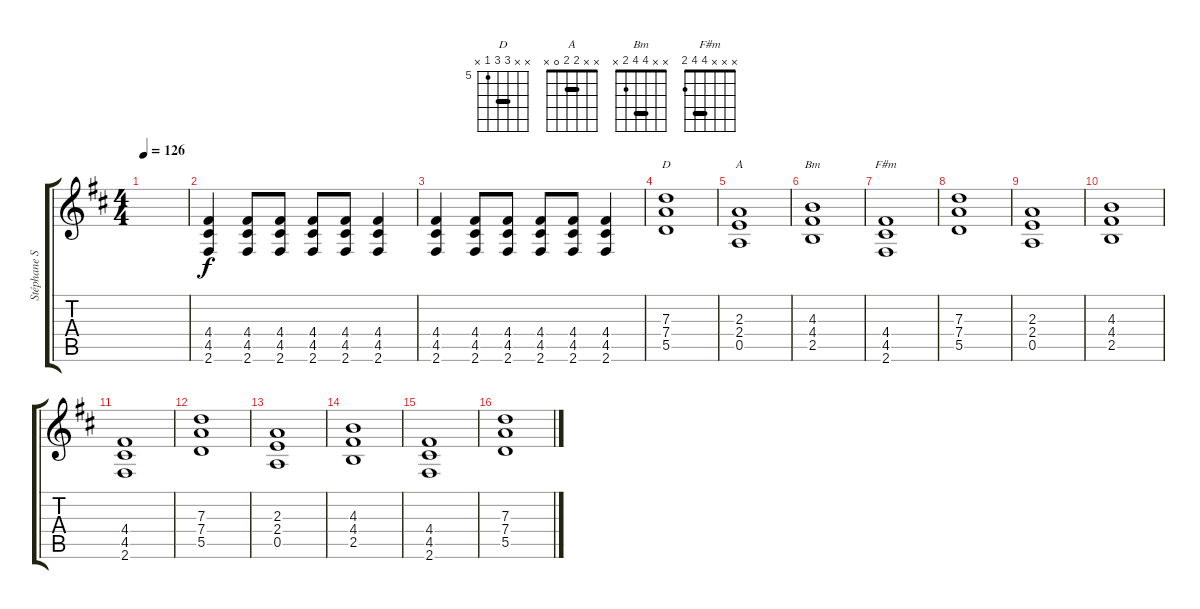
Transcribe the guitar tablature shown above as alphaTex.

\track ("Stéphane Sirkis (guitare rythmique)" "Stéphane S") {instrument overdrivenguitar}
\staff {score tabs}
\tuning (E4 B3 G3 D3 A2 E2) {hide}
\chord ("D" x x 7 7 5 x) {firstfret 5 barre 7}
\chord ("A" x x 2 2 0 x) {barre 2}
\chord ("Bm" x x 4 4 2 x) {barre 4}
\chord ("F#m" x x x 4 4 2) {barre 4}
\ts (4 4)
\tempo 126
\clef g2
\ks d
|
(4.4 4.5 2.6).4 (4.4 4.5 2.6).8 (4.4 4.5 2.6).8 (4.4 4.5 2.6).8 (4.4 4.5 2.6).8 (4.4 4.5 2.6).4 |
(4.4 4.5 2.6).4 (4.4 4.5 2.6).8 (4.4 4.5 2.6).8 (4.4 4.5 2.6).8 (4.4 4.5 2.6).8 (4.4 4.5 2.6).4 |
(7.3 7.4 5.5).1{ch "D" dy f volume 15} |
(2.3 2.4 0.5).1{ch "A"} |
(4.3 4.4 2.5).1{ch "Bm"} |
(4.4 4.5 2.6).1{ch "F#m"} |
(7.3 7.4 5.5).1 |
(2.3 2.4 0.5).1 |
(4.3 4.4 2.5).1 |
(4.4 4.5 2.6).1 |
(7.3 7.4 5.5).1 |
(2.3 2.4 0.5).1 |
(4.3 4.4 2.5).1 |
(4.4 4.5 2.6).1 |
(7.3 7.4 5.5).1
